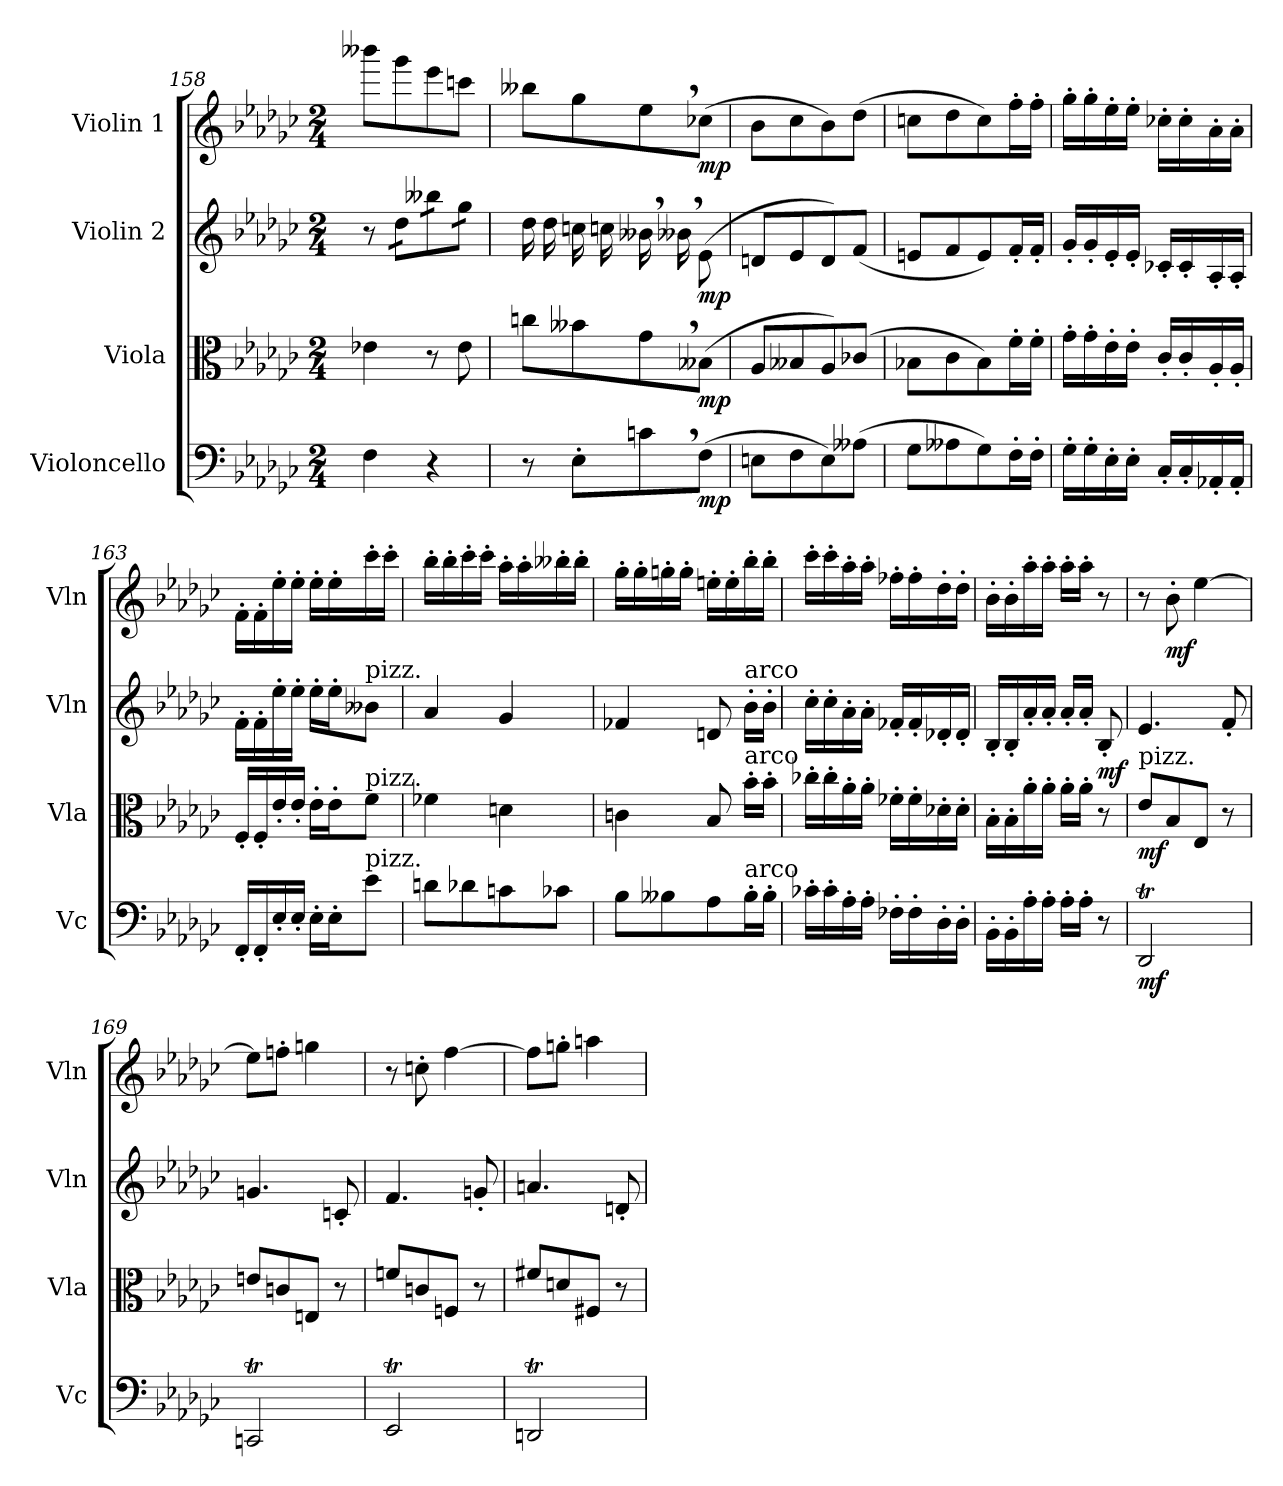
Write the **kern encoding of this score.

**kern	**dynam	**kern	**dynam	**kern	**dynam	**kern	**dynam
*part4	*part4	*part3	*part3	*part2	*part2	*part1	*part1
*staff4	*staff4	*staff3	*staff3	*staff2	*staff2	*staff1	*staff1
*I"Violoncello	*	*I"Viola	*	*I"Violin 2	*	*I"Violin 1	*
*I'Vc	*	*I'Vla	*	*I'Vln	*	*I'Vln	*
*clefF4	*	*clefC3	*	*clefG2	*	*clefG2	*
*k[b-e-a-d-g-c-]	*	*k[b-e-a-d-g-c-]	*	*k[b-e-a-d-g-c-]	*	*k[b-e-a-d-g-c-]	*
*M2/4	*	*M2/4	*	*M2/4	*	*M2/4	*
=158	=158	=158	=158	=158	=158	=158	=158
4F\	.	4e-X\	.	8r	.	8bbb--X\L	.
*	*	*	*	*tremolo	*	*	*
.	.	.	.	16dd-\LL	.	8ggg-\	.
.	.	.	.	16dd-\	.	.	.
4r	.	8r	.	16bb--X\	.	8eee-\	.
.	.	.	.	16bb--X\	.	.	.
.	.	8e-\	.	16gg-\	.	8cccn\J	.
.	.	.	.	16gg-\JJ	.	.	.
=159	=159	=159	=159	=159	=159	=159	=159
8r	.	8ccn\L	.	16dd-\LL	.	8bb--j\L	.
.	.	.	.	16dd-\	.	.	.
8E-'\L	.	8b--X\	.	16ccn\	.	8gg-\	.
.	.	.	.	16ccn\	.	.	.
8cn,\	.	8g-,\	.	16b--X,\	.	8ee-,\	.
.	.	.	.	16b--X,\	.	.	.
*	*	*	*	*Xtremolo	*	*	*
!	!LO:DY:b	!	!LO:DY:b	!	!LO:DY:b	!	!LO:DY:b
(8F\J	mp	(8B--X\J	mp	(8e-\J	mp	(8cc-X\J	mp
=160	=160	=160	=160	=160	=160	=160	=160
8En\L	.	8A-/L	.	8dn/L	.	8b-\L	.
8F\	.	8B--X/	.	8e-/	.	8cc-\	.
8E\)	.	8A-/)	.	8d/)	.	8b-\)	.
(8A--X\J	.	(>8c-X/J	.	(8f/J	.	(8dd-\J	.
=161	=161	=161	=161	=161	=161	=161	=161
8G-\L	.	8B-X\L	.	8en/L	.	8ccn\L	.
8A--X\	.	8c-\	.	8f/	.	8dd-\	.
8G-\)	.	8B-\)	.	8e/)	.	8cc\)	.
16F'\L	.	16f'\L	.	16f'/L	.	16ff'\L	.
16F'\JJ	.	16f'\JJ	.	16f'/JJ	.	16ff'\JJ	.
=162	=162	=162	=162	=162	=162	=162	=162
16G-'\LL	.	16g-'\LL	.	16g-'/LL	.	16gg-'\LL	.
16G-'\	.	16g-'\	.	16g-'/	.	16gg-'\	.
16E-'\	.	16e-'\	.	16e-'/	.	16ee-'\	.
16E-'\JJ	.	16e-'\JJ	.	16e-'/JJ	.	16ee-'\JJ	.
16C-'/LL	.	16c-'/LL	.	16c-X'/LL	.	16cc-X'\LL	.
16C-'/	.	16c-'/	.	16c-'/	.	16cc-'\	.
16AA-X'/	.	16A-'/	.	16A-'/	.	16a-'\	.
16AA-'/JJ	.	16A-'/JJ	.	16A-'/JJ	.	16a-'\JJ	.
!!LO:PB:g=z
=163	=163	=163	=163	=163	=163	=163	=163
16FF'/LL	.	16F'/LL	.	16f'\LL	.	16f'\LL	.
16FF'/	.	16F'/	.	16f'\	.	16f'\	.
16E-'/	.	16e-'/	.	16ee-'\	.	16ee-'\	.
16E-'/JJ	.	16e-'/JJ	.	16ee-'\JJ	.	16ee-'\JJ	.
16E-'\LL	.	16e-'\LL	.	16ee-'\LL	.	16ee-'\LL	.
16E-'\J	.	16e-'\J	.	16ee-'\J	.	16ee-'\	.
!	!	!	!	!LO:TX:a:t=pizz.	!	!	!
!	!	!LO:TX:a:t=pizz.	!	!	!	!	!
!LO:TX:a:t=pizz.	!	!	!	!	!	!	!
8e-\J	.	8f\J	.	8b--X\J	.	16ccc-'\	.
.	.	.	.	.	.	16ccc-'\JJ	.
=164	=164	=164	=164	=164	=164	=164	=164
8dn\L	.	4f-X\	.	4a-/	.	16bb-'\LL	.
.	.	.	.	.	.	16bb-'\	.
8d-X\	.	.	.	.	.	16ccc-'\	.
.	.	.	.	.	.	16ccc-'\JJ	.
8cn\	.	4dn\	.	4g-/	.	16aa-'\LL	.
.	.	.	.	.	.	16aa-'\	.
8c-X\J	.	.	.	.	.	16bb--X'\	.
.	.	.	.	.	.	16bb--'\JJ	.
=165	=165	=165	=165	=165	=165	=165	=165
8B-\L	.	4cn\	.	4f-X/	.	16gg-'\LL	.
.	.	.	.	.	.	16gg-'\	.
8B--X\	.	.	.	.	.	16ggn'\	.
.	.	.	.	.	.	16gg'\JJ	.
8A-\	.	8B-/	.	8dn/	.	16een'\LL	.
.	.	.	.	.	.	16ee'\	.
!	!	!	!	!LO:TX:a:t=arco	!	!	!
!	!	!LO:TX:a:t=arco	!	!	!	!	!
!LO:TX:a:t=arco	!	!	!	!	!	!	!
16B--'\L	.	16b-'\LL	.	16b-'\LL	.	16bb-'\	.
16B--'\JJ	.	16b-'\JJ	.	16b-'\JJ	.	16bb-'\JJ	.
=166	=166	=166	=166	=166	=166	=166	=166
16c-X'\LL	.	16cc-X'\LL	.	16cc-'\LL	.	16ccc-'\LL	.
16c-'\	.	16cc-'\	.	16cc-'\	.	16ccc-'\	.
16A-'\	.	16a-'\	.	16a-'\	.	16aa-'\	.
16A-'\JJ	.	16a-'\JJ	.	16a-'\JJ	.	16aa-'\JJ	.
16F-X'\LL	.	16f-X'\LL	.	16f-X'/LL	.	16ff-X'\LL	.
16F-'\	.	16f-'\	.	16f-'/	.	16ff-'\	.
16D-'\	.	16d-X'\	.	16d-X'/	.	16dd-'\	.
16D-'\JJ	.	16d-'\JJ	.	16d-'/JJ	.	16dd-'\JJ	.
=167	=167	=167	=167	=167	=167	=167	=167
16BB-'\LL	.	16B-'\LL	.	16B-'/LL	.	16b-'\LL	.
16BB-'\	.	16B-'\	.	16B-'/	.	16b-'\	.
16A-'\	.	16a-'\	.	16a-'/	.	16aa-'\	.
16A-'\JJ	.	16a-'\JJ	.	16a-'/JJ	.	16aa-'\JJ	.
16A-'\LL	.	16a-'\LL	.	16a-'/LL	.	16aa-'\LL	.
16A-'\JJ	.	16a-'\JJ	.	16a-'/JJ	.	16aa-'\JJ	.
!	!	!	!	!	!LO:DY:b	!	!
8r	.	8r	.	8B-'/	mf	8r	.
!!LO:LB:g=z
=168	=168	=168	=168	=168	=168	=168	=168
!	!	!LO:TX:a:t=pizz.	!	!	!	!	!
!	!LO:DY:b	!	!LO:DY:b	!	!	!	!
2DD-T/	mf	8e-/L	mf	4.e-/	.	8r	.
!	!	!	!	!	!	!	!LO:DY:b
.	.	8B-/	.	.	.	8b-'\	mf
.	.	8E-/J	.	.	.	[4ee-\	.
.	.	8r	.	8f'/	.	.	.
=169	=169	=169	=169	=169	=169	=169	=169
2CCnt/	.	8en/L	.	4.gn/	.	8ee-\L]	.
.	.	8cn/	.	.	.	8ffn'\J	.
.	.	8En/J	.	.	.	4ggn\	.
.	.	8r	.	8cn'/	.	.	.
=170	=170	=170	=170	=170	=170	=170	=170
2EE-T/	.	8fn/L	.	4.f/	.	8r	.
.	.	8cn/	.	.	.	8ccn'\	.
.	.	8Fn/J	.	.	.	[4ff\	.
.	.	8r	.	8gn'/	.	.	.
=171	=171	=171	=171	=171	=171	=171	=171
2DDnt/	.	8f#X/L	.	4.an/	.	8ff\L]	.
.	.	8dn/	.	.	.	8ggn'\J	.
.	.	8F#X/J	.	.	.	4aan\	.
.	.	8r	.	8dn'/	.	.	.
=	=	=	=	=	=	=	=
*-	*-	*-	*-	*-	*-	*-	*-
